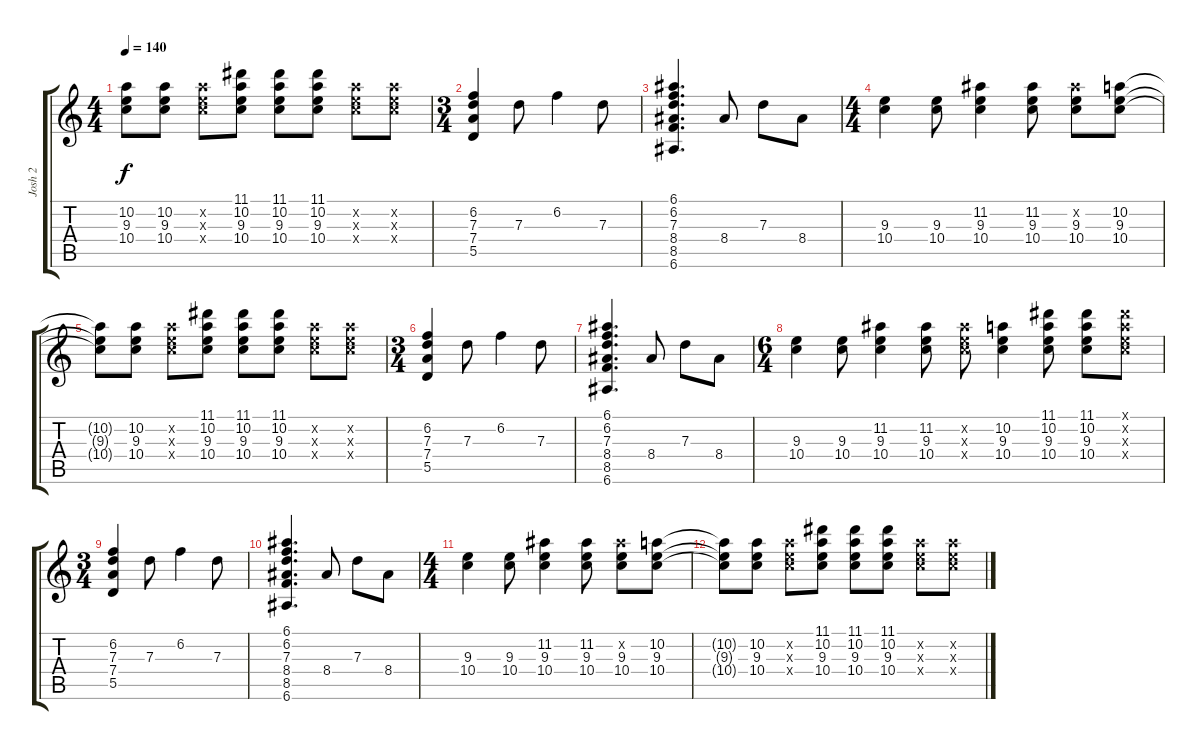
\track ("Josh 2" "Josh 2") {instrument electricguitarclean}
\staff {score tabs}
\tuning (E4 B3 G3 D3 A2 E2) {hide}
\ts (4 4)
\tempo 140
\clef g2
\ks c
(10.2{t} 9.3{t} 10.4{t}).8{dy f} (10.2 9.3 10.4).8 (10.2{x} 9.3{x} 10.4{x}).8 (11.1 10.2 9.3 10.4).8 (11.1 10.2 9.3 10.4).8 (11.1 10.2 9.3 10.4).8 (10.2{x} 9.3{x} 10.4{x}).8 (10.2{x} 9.3{x} 10.4{x}).8 |
\ts (3 4)
(6.2 7.3 7.4 5.5).4 7.3.8 6.2.4 7.3.8 |
(6.1 6.2 7.3 8.4 8.5 6.6).4{d} 8.4.8 7.3.8 8.4.8 |
\ts (4 4)
(9.3 10.4).4 (9.3 10.4).8 (11.2 9.3 10.4).4 (11.2 9.3 10.4).8 (11.2{x} 9.3 10.4).8 (10.2 9.3 10.4).8 |
(10.2{t} 9.3{t} 10.4{t}).8 (10.2 9.3 10.4).8 (10.2{x} 9.3{x} 10.4{x}).8 (11.1 10.2 9.3 10.4).8 (11.1 10.2 9.3 10.4).8 (11.1 10.2 9.3 10.4).8 (10.2{x} 9.3{x} 10.4{x}).8 (10.2{x} 9.3{x} 10.4{x}).8 |
\ts (3 4)
(6.2 7.3 7.4 5.5).4 7.3.8 6.2.4 7.3.8 |
(6.1 6.2 7.3 8.4 8.5 6.6).4{d} 8.4.8 7.3.8 8.4.8 |
\ts (6 4)
(9.3 10.4).4 (9.3 10.4).8 (11.2 9.3 10.4).4 (11.2 9.3 10.4).8 (11.2{x} 9.3{x} 10.4{x}).8 (10.2 9.3 10.4).4 (11.1 10.2 9.3 10.4).8 (11.1 10.2 9.3 10.4).8 (11.1{x} 10.2{x} 9.3{x} 10.4{x}).8 |
\ts (3 4)
(6.2 7.3 7.4 5.5).4 7.3.8 6.2.4 7.3.8 |
(6.1 6.2 7.3 8.4 8.5 6.6).4{d} 8.4.8 7.3.8 8.4.8 |
\ts (4 4)
(9.3 10.4).4 (9.3 10.4).8 (11.2 9.3 10.4).4 (11.2 9.3 10.4).8 (11.2{x} 9.3 10.4).8 (10.2 9.3 10.4).8 |
(10.2{t} 9.3{t} 10.4{t}).8 (10.2 9.3 10.4).8 (10.2{x} 9.3{x} 10.4{x}).8 (11.1 10.2 9.3 10.4).8 (11.1 10.2 9.3 10.4).8 (11.1 10.2 9.3 10.4).8 (10.2{x} 9.3{x} 10.4{x}).8 (10.2{x} 9.3{x} 10.4{x}).8
